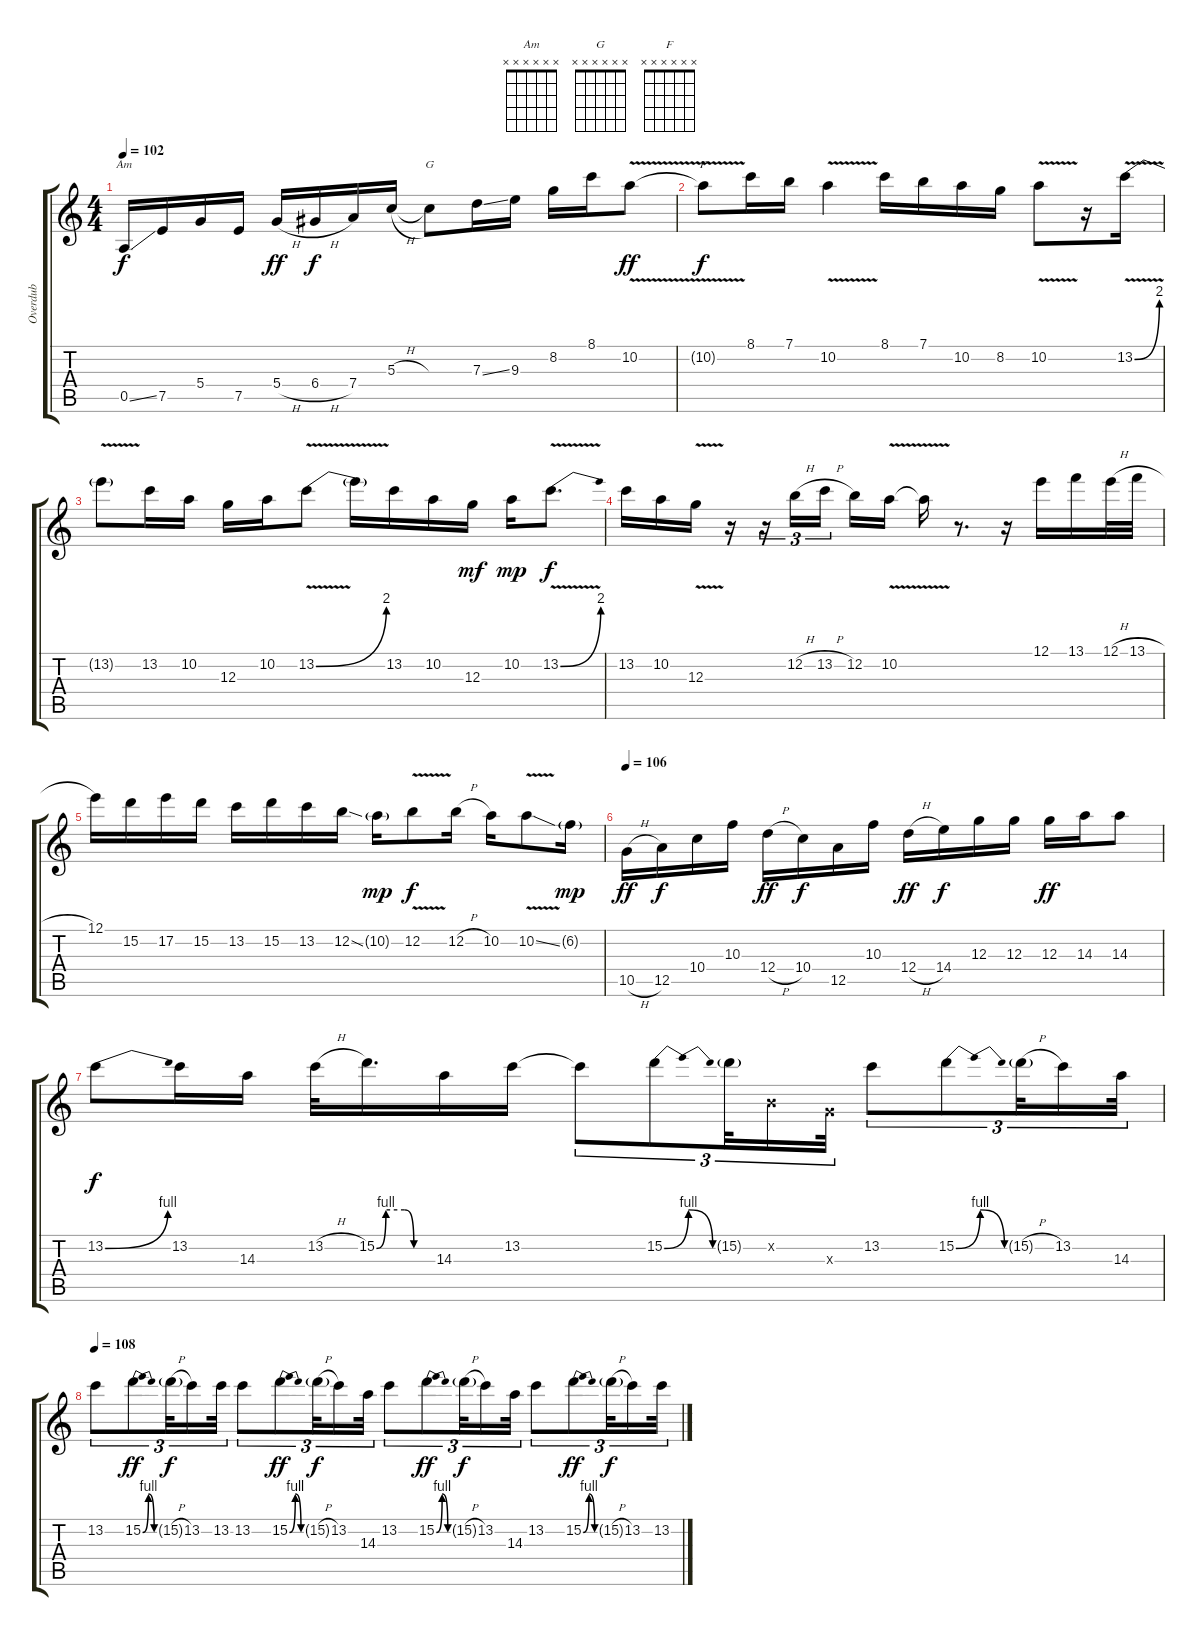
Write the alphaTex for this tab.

\track ("Overdub" "Overdub") {instrument fretlessbass}
\staff {score tabs}
\tuning (E4 B3 G3 D3 A2 E2) {hide}
\chord ("Am" x x x x x x)
\chord ("G" x x x x x x)
\chord ("F" x x x x x x)
\ts (4 4)
\tempo 102
\clef g2
\ks c
0.5{ss}.16{ch "Am" dy f} 7.5.16 5.4.16 7.5.16 5.4{h}.16{dy ff} 6.4{h}.16{dy f} 7.4.16 5.3{h}.16 5.3{t}.8{ch "G"} 7.3{ss}.16 9.3.16 8.2.16 8.1.16 10.2{v}.8{dy ff} |
10.2{t}.8{ch "F" dy f} 8.1.16 7.1.16 10.2{v}.4 8.1.16 7.1.16 10.2.16 8.2.16 10.2{v}.8 r.16 13.2{be (bend 0 0 60 8) v}.16 |
13.2{t}.8 13.2.16 10.2.16 12.3.16 10.2.16 13.2{be (bend 0 0 60 8) v}.8 13.2{t}.16 13.2.16 10.2.16 12.3.16{dy mf} 10.2.16{dy mp} 13.2{be (bend 0 0 60 8) v}.8{d dy f} |
13.2.16 10.2.16 12.3{v}.16 r.16 r.16{tu (3 2)} 12.2{h}.16{tu (3 2)} 13.2{h}.16{tu (3 2)} 12.2.16 10.2{v}.16 10.2{t}.16 r.8{d} r.16 12.1.16 13.1.16 12.1{h}.32 13.1{h}.32 |
12.1.16 15.2.16 17.2.16 15.2.16 13.2.16 15.2.16 13.2.16 12.2{ss}.16 10.2{g}.16{dy mp} 12.2{v}.8{dy f} 12.2{h}.16 10.2.16 10.2{v ss}.8 6.2{g}.16{dy mp} |
\tempo 106
10.5{h}.16{dy ff} 12.5.16{dy f} 10.4.16 10.3.16 12.4{h}.16{dy ff} 10.4.16{dy f} 12.5.16 10.3.16 12.4{h}.16{dy ff} 14.4.16{dy f} 12.3.16 12.3.16 12.3.16{dy ff} 14.3.16 14.3.8 |
13.2{be (bend 0 0 60 4)}.8{dy f} 13.2.16 14.3.16 13.2{h}.32 15.2{be (custom 0 0 10 4 30 4 40 0 60 0)}.16{d} 14.3.16 13.2.16 13.2{t}.8{tu (3 2)} 15.2{be (bendrelease 0 0 15 4 30 4 60 0)}.8{tu (3 2)} 15.2{g}.32{tu (3 2)} 0.2{x}.16{tu (3 2)} 0.3{x}.32{tu (3 2)} 13.2.8{tu (3 2)} 15.2{be (bendrelease 0 0 15 4 30 4 60 0)}.8{tu (3 2)} 15.2{h g}.32{tu (3 2)} 13.2.16{tu (3 2)} 14.3.32{tu (3 2)} |
\tempo 108
13.2.8{tu (3 2)} 15.2{be (bendrelease 0 0 15 4 30 4 60 0)}.8{tu (3 2) dy ff} 15.2{h g}.32{tu (3 2) dy f} 13.2.16{tu (3 2)} 13.2.32{tu (3 2)} 13.2.8{tu (3 2)} 15.2{be (bendrelease 0 0 15 4 30 4 60 0)}.8{tu (3 2) dy ff} 15.2{h g}.32{tu (3 2) dy f} 13.2.16{tu (3 2)} 14.3.32{tu (3 2)} 13.2.8{tu (3 2)} 15.2{be (bendrelease 0 0 15 4 30 4 60 0)}.8{tu (3 2) dy ff} 15.2{h g}.32{tu (3 2) dy f} 13.2.16{tu (3 2)} 14.3.32{tu (3 2)} 13.2.8{tu (3 2)} 15.2{be (bendrelease 0 0 15 4 30 4 60 0)}.8{tu (3 2) dy ff} 15.2{h g}.32{tu (3 2) dy f} 13.2.16{tu (3 2)} 13.2.32{tu (3 2)}
